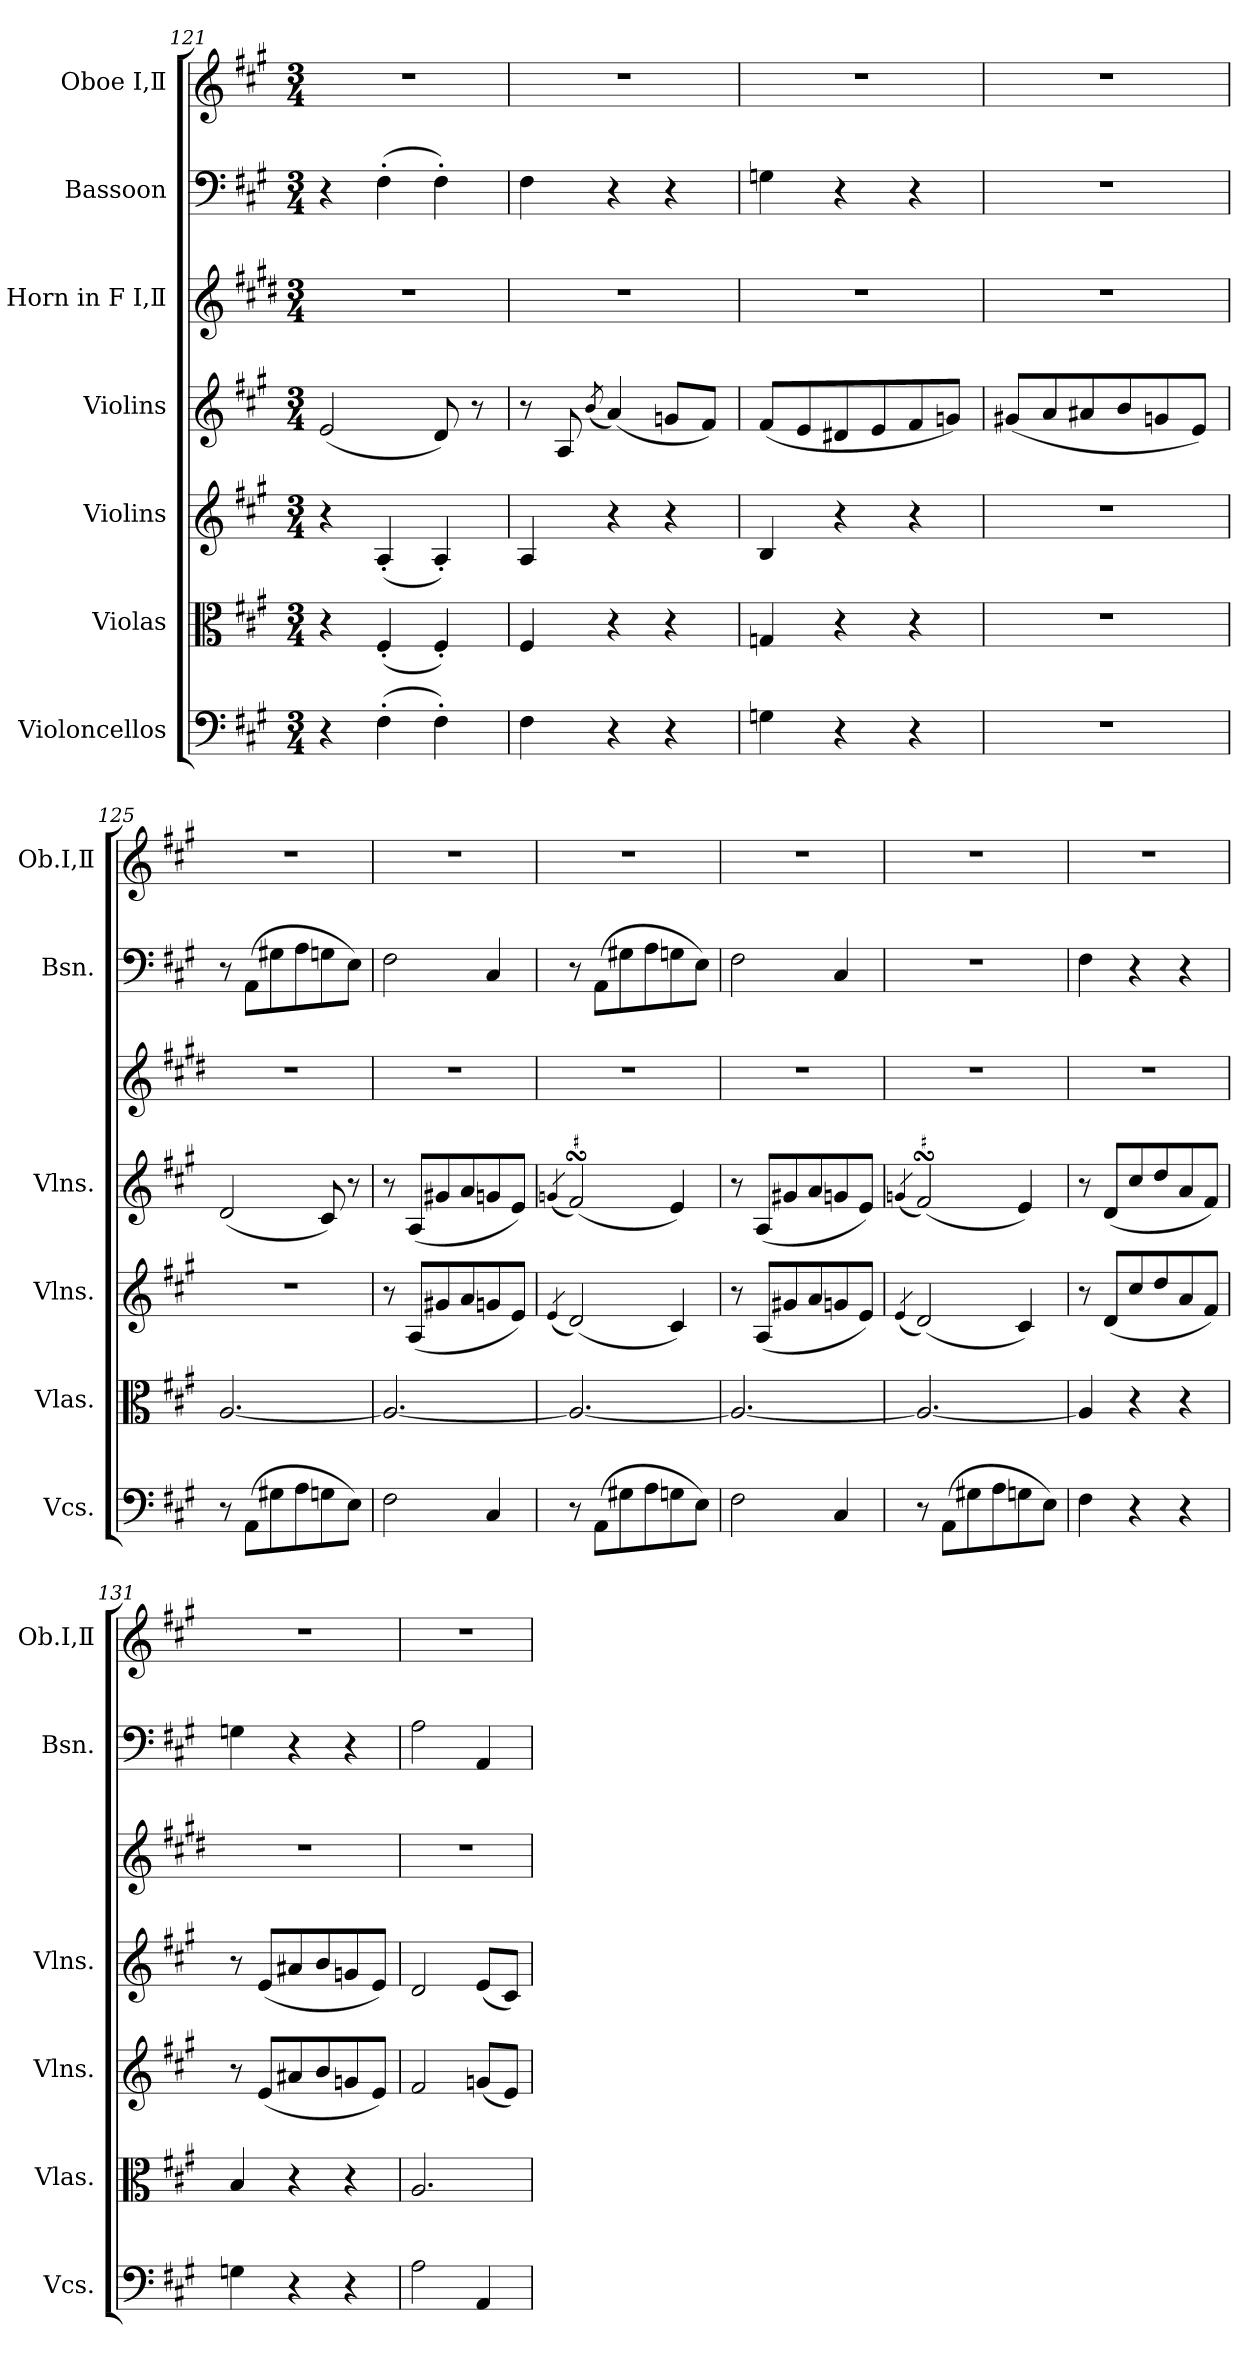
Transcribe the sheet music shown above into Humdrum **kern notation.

**kern	**kern	**kern	**kern	**kern	**kern	**kern
*part7	*part6	*part5	*part4	*part3	*part2	*part1
*staff7	*staff6	*staff5	*staff4	*staff3	*staff2	*staff1
*I"Violoncellos	*I"Violas	*I"Violins	*I"Violins	*I"Horn in F  Ⅰ,Ⅱ	*I"Bassoon	*I"Oboe  Ⅰ,Ⅱ
*I'Vcs.	*I'Vlas.	*I'Vlns.	*I'Vlns.	*	*I'Bsn.	*I'Ob.Ⅰ,Ⅱ
*clefF4	*clefC3	*clefG2	*clefG2	*clefG2	*clefF4	*clefG2
*	*	*	*	*ITrd4c7	*	*
*k[f#c#g#]	*k[f#c#g#]	*k[f#c#g#]	*k[f#c#g#]	*k[f#c#g#]	*k[f#c#g#]	*k[f#c#g#]
*M3/4	*M3/4	*M3/4	*M3/4	*M3/4	*M3/4	*M3/4
=121	=121	=121	=121	=121	=121	=121
4r	4r	4r	(<2e/	2.r	4r	2.r
(>4F#'\	(<4F#'/	(<4A'/	.	.	(>4F#'\	.
4F#'\)	4F#'/)	4A'/)	8d/)	.	4F#'\)	.
.	.	.	8r	.	.	.
=122	=122	=122	=122	=122	=122	=122
4F#\	4F#/	4A/	8r	2.r	4F#\	2.r
.	.	.	8A/	.	.	.
.	.	.	(<8qb/	.	.	.
4r	4r	4r	(<4a/)	.	4r	.
4r	4r	4r	8gn/L	.	4r	.
.	.	.	8f#/J)	.	.	.
=123	=123	=123	=123	=123	=123	=123
4Gn\	4Gn/	4B/	(<8f#/L	2.r	4Gn\	2.r
.	.	.	8e/	.	.	.
4r	4r	4r	8d#X/	.	4r	.
.	.	.	8e/	.	.	.
4r	4r	4r	8f#/	.	4r	.
.	.	.	8gn/J)	.	.	.
=124	=124	=124	=124	=124	=124	=124
2.r	2.r	2.r	(<8g#X/L	2.r	2.r	2.r
.	.	.	8a/	.	.	.
.	.	.	8a#X/	.	.	.
.	.	.	8b/	.	.	.
.	.	.	8gn/	.	.	.
.	.	.	8e/J)	.	.	.
=125	=125	=125	=125	=125	=125	=125
8r	[2.A/	2.r	(<2d/	2.r	8r	2.r
(>8AA\L	.	.	.	.	(>8AA\L	.
8G#X\	.	.	.	.	8G#X\	.
8A\	.	.	.	.	8A\	.
8Gn\	.	.	8c#/)	.	8Gn\	.
8E\J)	.	.	8r	.	8E\J)	.
=126	=126	=126	=126	=126	=126	=126
2F#\	2.A/_	8r	8r	2.r	2F#\	2.r
.	.	(<8A/L	(<8A/L	.	.	.
.	.	8g#X/	8g#X/	.	.	.
.	.	8a/	8a/	.	.	.
4C#/	.	8gn/	8gn/	.	4C#/	.
.	.	8e/J)	8e/J)	.	.	.
=127	=127	=127	=127	=127	=127	=127
.	.	(<4qe/	(<4qgn/	.	.	.
8r	2.A/_	(<2d/)	(<2f#sSSS/)	2.r	8r	2.r
(>8AA\L	.	.	.	.	(>8AA\L	.
8G#X\	.	.	.	.	8G#X\	.
8A\	.	.	.	.	8A\	.
8Gn\	.	4c#/)	4e/)	.	8Gn\	.
8E\J)	.	.	.	.	8E\J)	.
!!LO:PB:g=z
=128	=128	=128	=128	=128	=128	=128
2F#\	2.A/_	8r	8r	2.r	2F#\	2.r
.	.	(<8A/L	(<8A/L	.	.	.
.	.	8g#X/	8g#X/	.	.	.
.	.	8a/	8a/	.	.	.
4C#/	.	8gn/	8gn/	.	4C#/	.
.	.	8e/J)	8e/J)	.	.	.
=129	=129	=129	=129	=129	=129	=129
.	.	(<4qe/	(<4qgn/	.	.	.
8r	2.A/_	(<2d/)	(<2f#sSSS/)	2.r	2.r	2.r
(>8AA\L	.	.	.	.	.	.
8G#X\	.	.	.	.	.	.
8A\	.	.	.	.	.	.
8Gn\	.	4c#/)	4e/)	.	.	.
8E\J)	.	.	.	.	.	.
=130	=130	=130	=130	=130	=130	=130
4F#\	4A/]	8r	8r	2.r	4F#\	2.r
.	.	(<8d/L	(<8d/L	.	.	.
4r	4r	8cc#/	8cc#/	.	4r	.
.	.	8dd/	8dd/	.	.	.
4r	4r	8a/	8a/	.	4r	.
.	.	8f#/J)	8f#/J)	.	.	.
=131	=131	=131	=131	=131	=131	=131
4Gn\	4B/	8r	8r	2.r	4Gn\	2.r
.	.	(<8e/L	(<8e/L	.	.	.
4r	4r	8a#X/	8a#X/	.	4r	.
.	.	8b/	8b/	.	.	.
4r	4r	8gn/	8gn/	.	4r	.
.	.	8e/J)	8e/J)	.	.	.
=132	=132	=132	=132	=132	=132	=132
2A\	2.A/	2f#/	2d/	2.r	2A\	2.r
4AA/	.	(<8gn/L	(<8e/L	.	4AA/	.
.	.	8e/J)	8c#/J)	.	.	.
=	=	=	=	=	=	=
*-	*-	*-	*-	*-	*-	*-
